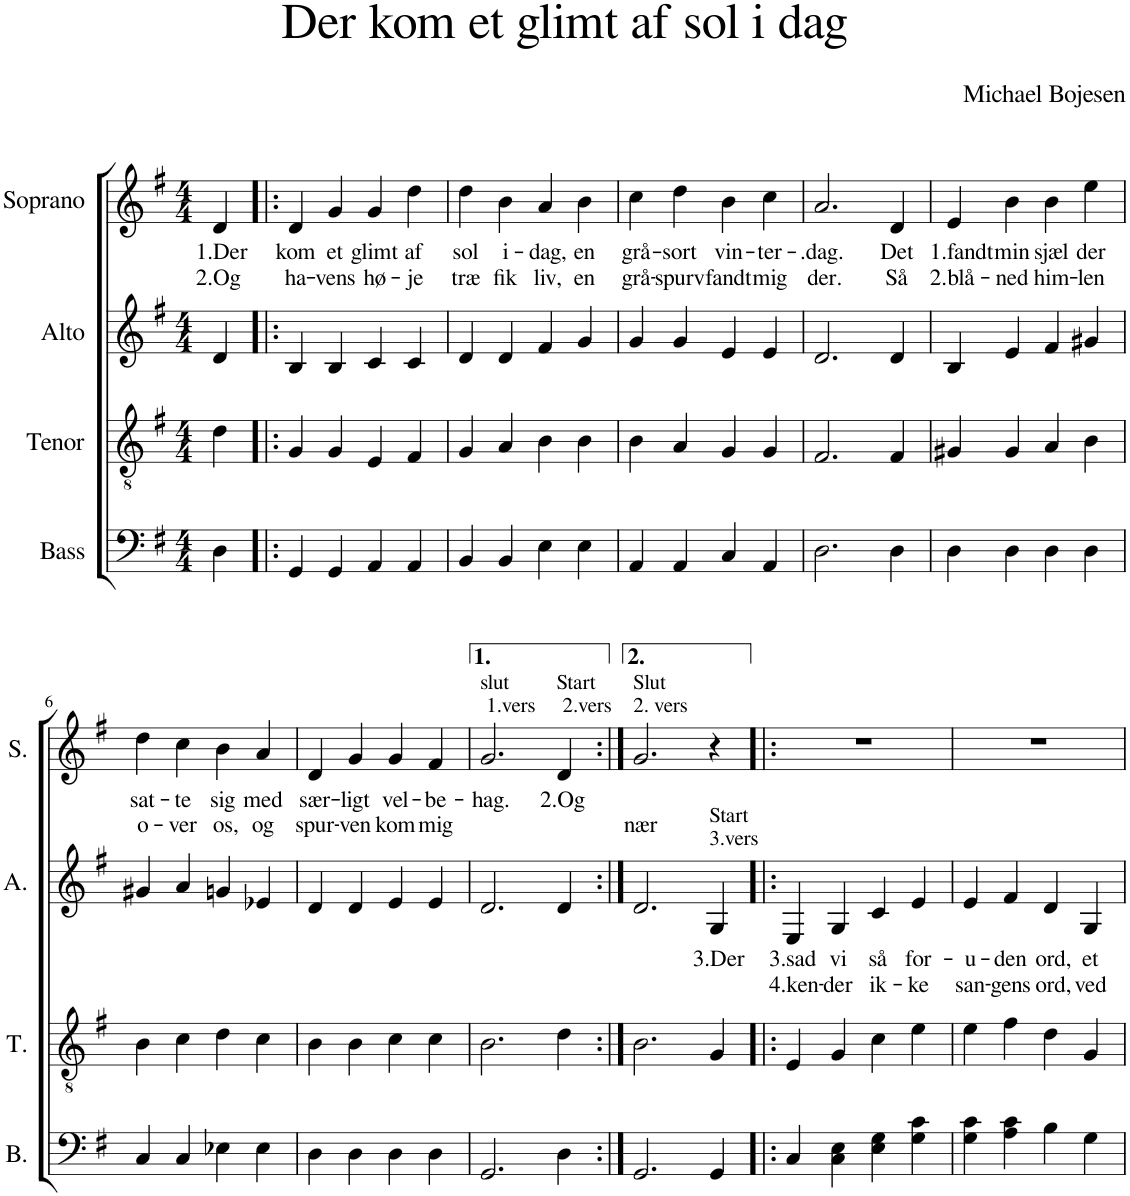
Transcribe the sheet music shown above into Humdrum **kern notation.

**kern	**kern	**kern	**text	**text	**kern	**text	**text
*part4	*part3	*part2	*part2	*part2	*part1	*part1	*part1
*staff4	*staff3	*staff2	*staff2	*staff2	*staff1	*staff1	*staff1
*I"Bass	*I"Tenor	*I"Alto	*	*	*I"Soprano	*	*
*I'B.	*I'T.	*I'A.	*	*	*I'S.	*	*
*clefF4	*clefGv2	*clefG2	*	*	*clefG2	*	*
*k[f#]	*k[f#]	*k[f#]	*	*	*k[f#]	*	*
*M4/4	*M4/4	*M4/4	*	*	*M4/4	*	*
=	=	=	=	=	=	=	=
!	!	!	!	!	!	!LO:LY:b	!LO:LY:b
4D\	4d\	4d/	.	.	4d/	1.Der	2.Og
=1!|:	=1!|:	=1!|:	=1!|:	=1!|:	=1!|:	=1!|:	=1!|:
!	!	!	!	!	!	!LO:LY:b	!LO:LY:b
4GG/	4G/	4B/	.	.	4d/	kom	ha-
!	!	!	!	!	!	!LO:LY:b	!LO:LY:b
4GG/	4G/	4B/	.	.	4g/	et	-vens
!	!	!	!	!	!	!LO:LY:b	!LO:LY:b
4AA/	4E/	4c/	.	.	4g/	glimt	hø-
!	!	!	!	!	!	!LO:LY:b	!LO:LY:b
4AA/	4F#/	4c/	.	.	4dd\	af	-je
=2	=2	=2	=2	=2	=2	=2	=2
!	!	!	!	!	!	!LO:LY:b	!LO:LY:b
4BB/	4G/	4d/	.	.	4dd\	sol	træ
!	!	!	!	!	!	!LO:LY:b	!LO:LY:b
4BB/	4A/	4d/	.	.	4b\	i-	fik
!	!	!	!	!	!	!LO:LY:b	!LO:LY:b
4E\	4B\	4f#/	.	.	4a/	-dag,	liv,
!	!	!	!	!	!	!LO:LY:b	!LO:LY:b
4E\	4B\	4g/	.	.	4b\	en	en
=3	=3	=3	=3	=3	=3	=3	=3
!	!	!	!	!	!	!LO:LY:b	!LO:LY:b
4AA/	4B\	4g/	.	.	4cc\	grå-	grå-
!	!	!	!	!	!	!LO:LY:b	!LO:LY:b
4AA/	4A/	4g/	.	.	4dd\	-sort	-spurv
!	!	!	!	!	!	!LO:LY:b	!LO:LY:b
4C/	4G/	4e/	.	.	4b\	vin-	fandt
!	!	!	!	!	!	!LO:LY:b	!LO:LY:b
4AA/	4G/	4e/	.	.	4cc\	-ter-	mig
=4	=4	=4	=4	=4	=4	=4	=4
!	!	!	!	!	!	!LO:LY:b	!LO:LY:b
2.D\	2.F#/	2.d/	.	.	2.a/	-.dag.	der.
!	!	!	!	!	!	!LO:LY:b	!LO:LY:b
4D\	4F#/	4d/	.	.	4d/	Det	Så
=5	=5	=5	=5	=5	=5	=5	=5
!	!	!	!	!	!	!LO:LY:b	!LO:LY:b
4D\	4G#X/	4B/	.	.	4e/	1.fandt	2.blå-
!	!	!	!	!	!	!LO:LY:b	!LO:LY:b
4D\	4G#/	4e/	.	.	4b\	min	-ned
!	!	!	!	!	!	!LO:LY:b	!LO:LY:b
4D\	4A/	4f#/	.	.	4b\	sjæl	him-
!	!	!	!	!	!	!LO:LY:b	!LO:LY:b
4D\	4B\	4g#X/	.	.	4ee\	der	-len
!!LO:LB:g=z
=6	=6	=6	=6	=6	=6	=6	=6
!	!	!	!	!	!	!LO:LY:b	!LO:LY:b
4C/	4B\	4g#X/	.	.	4dd\	sat-	o-
!	!	!	!	!	!	!LO:LY:b	!LO:LY:b
4C/	4c\	4a/	.	.	4cc\	-te	-ver
!	!	!	!	!	!	!LO:LY:b	!LO:LY:b
4E-X\	4d\	4gn/	.	.	4b\	sig	os,
!	!	!	!	!	!	!LO:LY:b	!LO:LY:b
4E-\	4c\	4e-X/	.	.	4a/	med	og
=7	=7	=7	=7	=7	=7	=7	=7
!	!	!	!	!	!	!LO:LY:b	!LO:LY:b
4D\	4B\	4d/	.	.	4d/	sær-	spur-
!	!	!	!	!	!	!LO:LY:b	!LO:LY:b
4D\	4B\	4d/	.	.	4g/	-ligt	-ven
!	!	!	!	!	!	!LO:LY:b	!LO:LY:b
4D\	4c\	4e/	.	.	4g/	vel-	kom
!	!	!	!	!	!	!LO:LY:b	!LO:LY:b
4D\	4c\	4e/	.	.	4f#/	-be-	mig
=8	=8	=8	=8	=8	=8	=8	=8
!	!	!	!	!	!LO:TX:a:t=slut	!	!
!	!	!	!	!	!LO:TX:a:t=1.vers	!	!
!	!	!	!	!	!	!LO:LY:b	!
2.GG/	2.B\	2.d/	.	.	2.g/	-hag.	.
!	!	!	!	!	!LO:TX:a:t=Start	!	!
!	!	!	!	!	!LO:TX:a:t=2.vers	!	!
!	!	!	!	!	!	!LO:LY:b	!
4D\	4d\	4d/	.	.	4d/	2.Og	.
=9:|!	=9:|!	=9:|!	=9:|!	=9:|!	=9:|!	=9:|!	=9:|!
!	!	!	!	!	!LO:TX:a:t=Slut	!	!
!	!	!	!	!	!LO:TX:a:t=2. vers	!	!
!	!	!	!	!	!	!	!LO:LY:b
2.GG/	2.B\	2.d/	.	.	2.g/	.	nær
!	!	!LO:TX:a:t=Start	!	!	!	!	!
!	!	!LO:TX:a:t=3.vers	!	!	!	!	!
!	!	!	!LO:LY:b	!	!	!	!
4GG/	4G/	4G/	3.Der	.	4r	.	.
=10!|:	=10!|:	=10!|:	=10!|:	=10!|:	=10!|:	=10!|:	=10!|:
!	!	!	!LO:LY:b	!LO:LY:b	!	!	!
4C/	4E/	4E/	3.sad	4.ken-	1r	.	.
!	!	!	!LO:LY:b	!LO:LY:b	!	!	!
4C\ 4E\	4G/	4G/	vi	-der	.	.	.
!	!	!	!LO:LY:b	!LO:LY:b	!	!	!
4E\ 4G\	4c\	4c/	så	ik-	.	.	.
!	!	!	!LO:LY:b	!LO:LY:b	!	!	!
4G\ 4c\	4e\	4e/	for-	-ke	.	.	.
=11	=11	=11	=11	=11	=11	=11	=11
!	!	!	!LO:LY:b	!LO:LY:b	!	!	!
4G\ 4c\	4e\	4e/	-u-	san-	1r	.	.
!	!	!	!LO:LY:b	!LO:LY:b	!	!	!
4A\ 4c\	4f#\	4f#/	-den	-gens	.	.	.
!	!	!	!LO:LY:b	!LO:LY:b	!	!	!
4B\	4d\	4d/	ord,	ord,	.	.	.
!	!	!	!LO:LY:b	!LO:LY:b	!	!	!
4G\	4G/	4G/	et	ved	.	.	.
=	=	=	=	=	=	=	=
*-	*-	*-	*-	*-	*-	*-	*-
